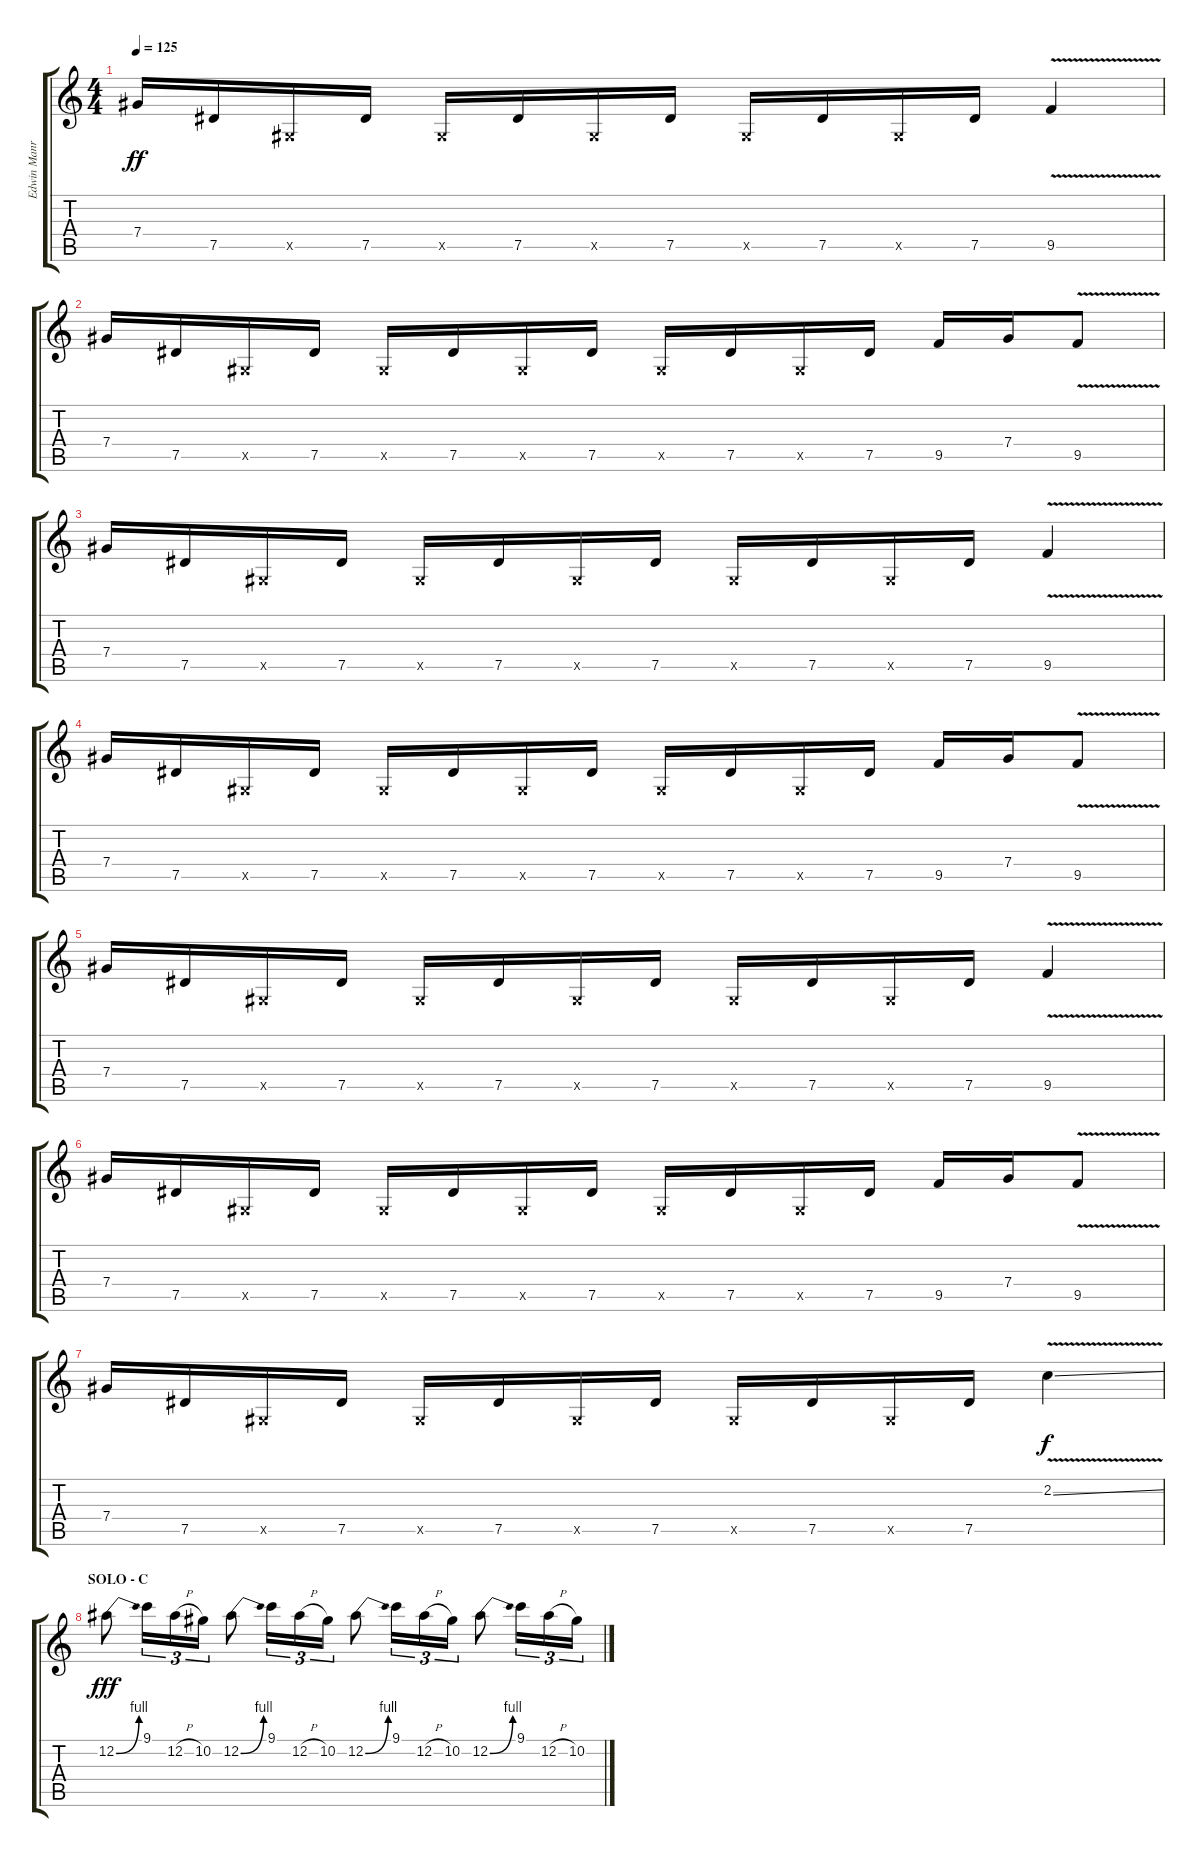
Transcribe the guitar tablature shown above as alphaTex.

\track ("Edwin Manrique" "Edwin Manr") {instrument distortionguitar}
\staff {score tabs}
\tuning (Eb4 Bb3 Gb3 Db3 Ab2 Eb2) {hide}
\ts (4 4)
\tempo 125
\clef g2
\ks c
7.4.16{dy ff} 7.5.16 0.5{x}.16 7.5.16 0.5{x}.16 7.5.16 0.5{x}.16 7.5.16 0.5{x}.16 7.5.16 0.5{x}.16 7.5.16 9.5{v}.4 |
7.4.16 7.5.16 0.5{x}.16 7.5.16 0.5{x}.16 7.5.16 0.5{x}.16 7.5.16 0.5{x}.16 7.5.16 0.5{x}.16 7.5.16 9.5.16 7.4.16 9.5{v}.8 |
7.4.16 7.5.16 0.5{x}.16 7.5.16 0.5{x}.16 7.5.16 0.5{x}.16 7.5.16 0.5{x}.16 7.5.16 0.5{x}.16 7.5.16 9.5{v}.4 |
7.4.16 7.5.16 0.5{x}.16 7.5.16 0.5{x}.16 7.5.16 0.5{x}.16 7.5.16 0.5{x}.16 7.5.16 0.5{x}.16 7.5.16 9.5.16 7.4.16 9.5{v}.8 |
7.4.16 7.5.16 0.5{x}.16 7.5.16 0.5{x}.16 7.5.16 0.5{x}.16 7.5.16 0.5{x}.16 7.5.16 0.5{x}.16 7.5.16 9.5{v}.4 |
7.4.16 7.5.16 0.5{x}.16 7.5.16 0.5{x}.16 7.5.16 0.5{x}.16 7.5.16 0.5{x}.16 7.5.16 0.5{x}.16 7.5.16 9.5.16 7.4.16 9.5{v}.8 |
7.4.16 7.5.16 0.5{x}.16 7.5.16 0.5{x}.16 7.5.16 0.5{x}.16 7.5.16 0.5{x}.16 7.5.16 0.5{x}.16 7.5.16 2.2{v ss}.4{dy f} |
\section ("" "SOLO - C")
12.2{be (bend 0 0 60 4)}.8{dy fff balance 8} 9.1.16{tu (3 2)} 12.2{h}.16{tu (3 2)} 10.2.16{tu (3 2)} 12.2{be (bend 0 0 60 4)}.8 9.1.16{tu (3 2)} 12.2{h}.16{tu (3 2)} 10.2.16{tu (3 2)} 12.2{be (bend 0 0 60 4)}.8 9.1.16{tu (3 2)} 12.2{h}.16{tu (3 2)} 10.2.16{tu (3 2)} 12.2{be (bend 0 0 60 4)}.8 9.1.16{tu (3 2)} 12.2{h}.16{tu (3 2)} 10.2.16{tu (3 2)}
